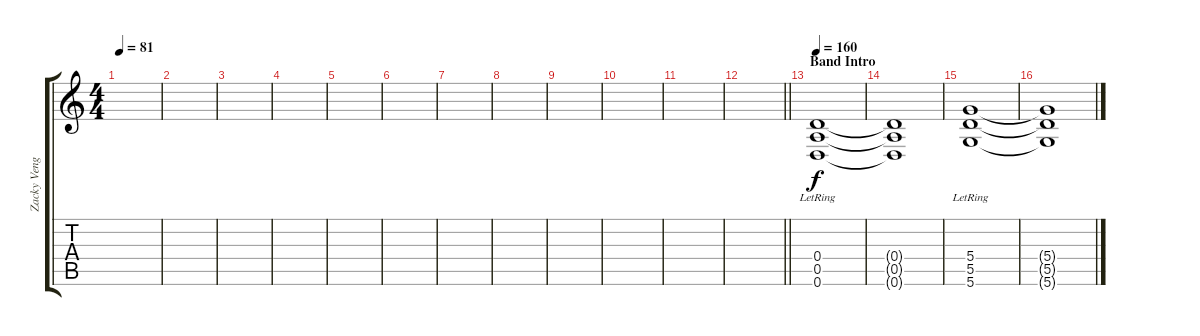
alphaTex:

\track ("Zacky Vengeance" "Zacky Veng") {instrument overdrivenguitar}
\staff {score tabs}
\tuning (E4 B3 G3 D3 A2 D2) {hide}
\ts (4 4)
\tempo 81
\clef g2
\ks c
|
|
|
|
|
|
|
|
|
|
|
\barLineRight lightlight
|
\section ("" "Band Intro")
\tempo 160
(0.4{lr} 0.5{lr} 0.6{lr}).1 |
(0.4{t} 0.5{t} 0.6{t}).1 |
(5.4{lr} 5.5{lr} 5.6{lr}).1 |
(5.4{t} 5.5{t} 5.6{t}).1
